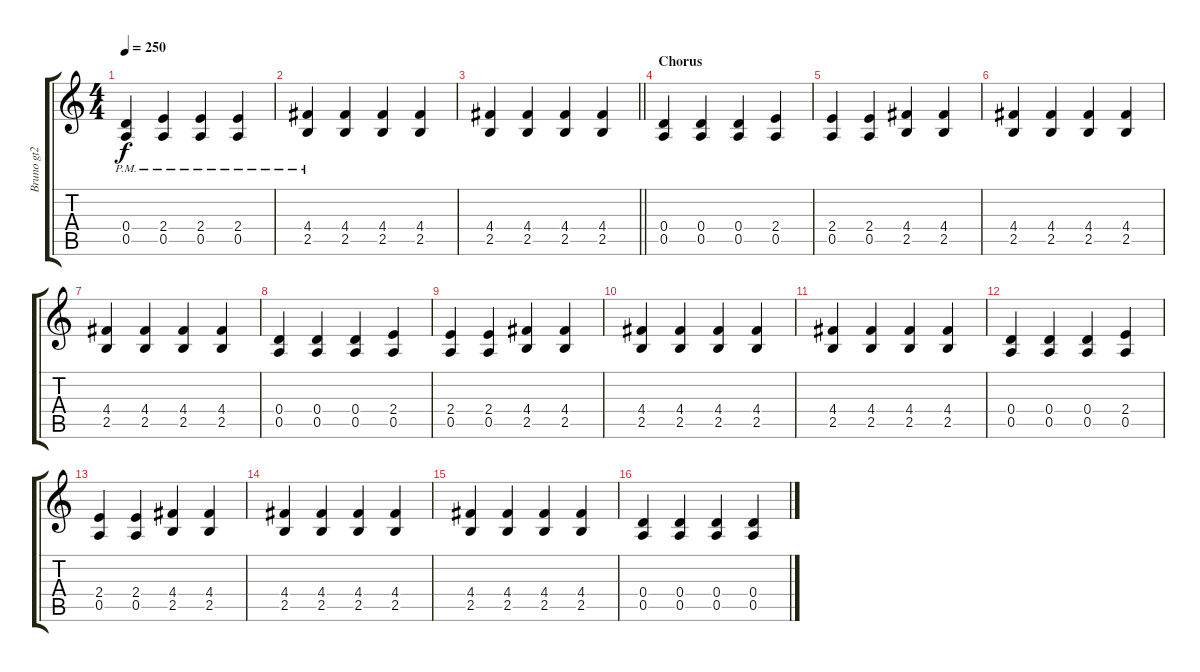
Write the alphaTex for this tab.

\track ("Bruno gt2" "Bruno gt2") {instrument distortionguitar}
\staff {score tabs}
\tuning (E4 B3 G3 D3 A2 E2) {hide}
\ts (4 4)
\tempo 250
\clef g2
\ks c
(0.4{pm} 0.5{pm}).4{dy f} (2.4{pm} 0.5{pm}).4 (2.4{pm} 0.5{pm}).4 (2.4{pm} 0.5{pm}).4 |
(4.4{pm} 2.5{pm}).4 (4.4 2.5).4 (4.4 2.5).4 (4.4 2.5).4 |
\barLineRight lightlight
(4.4 2.5).4 (4.4 2.5).4 (4.4 2.5).4 (4.4 2.5).4 |
\section ("" "Chorus")
(0.4 0.5).4{instrument distortionguitar} (0.4 0.5).4 (0.4 0.5).4 (2.4 0.5).4 |
(2.4 0.5).4 (2.4 0.5).4 (4.4 2.5).4 (4.4 2.5).4 |
(4.4 2.5).4 (4.4 2.5).4 (4.4 2.5).4 (4.4 2.5).4 |
(4.4 2.5).4 (4.4 2.5).4 (4.4 2.5).4 (4.4 2.5).4 |
(0.4 0.5).4 (0.4 0.5).4 (0.4 0.5).4 (2.4 0.5).4 |
(2.4 0.5).4 (2.4 0.5).4 (4.4 2.5).4 (4.4 2.5).4 |
(4.4 2.5).4 (4.4 2.5).4 (4.4 2.5).4 (4.4 2.5).4 |
(4.4 2.5).4 (4.4 2.5).4 (4.4 2.5).4 (4.4 2.5).4 |
(0.4 0.5).4 (0.4 0.5).4 (0.4 0.5).4 (2.4 0.5).4 |
(2.4 0.5).4 (2.4 0.5).4 (4.4 2.5).4 (4.4 2.5).4 |
(4.4 2.5).4 (4.4 2.5).4 (4.4 2.5).4 (4.4 2.5).4 |
(4.4 2.5).4 (4.4 2.5).4 (4.4 2.5).4 (4.4 2.5).4 |
(0.4 0.5).4 (0.4 0.5).4 (0.4 0.5).4 (0.4 0.5).4
